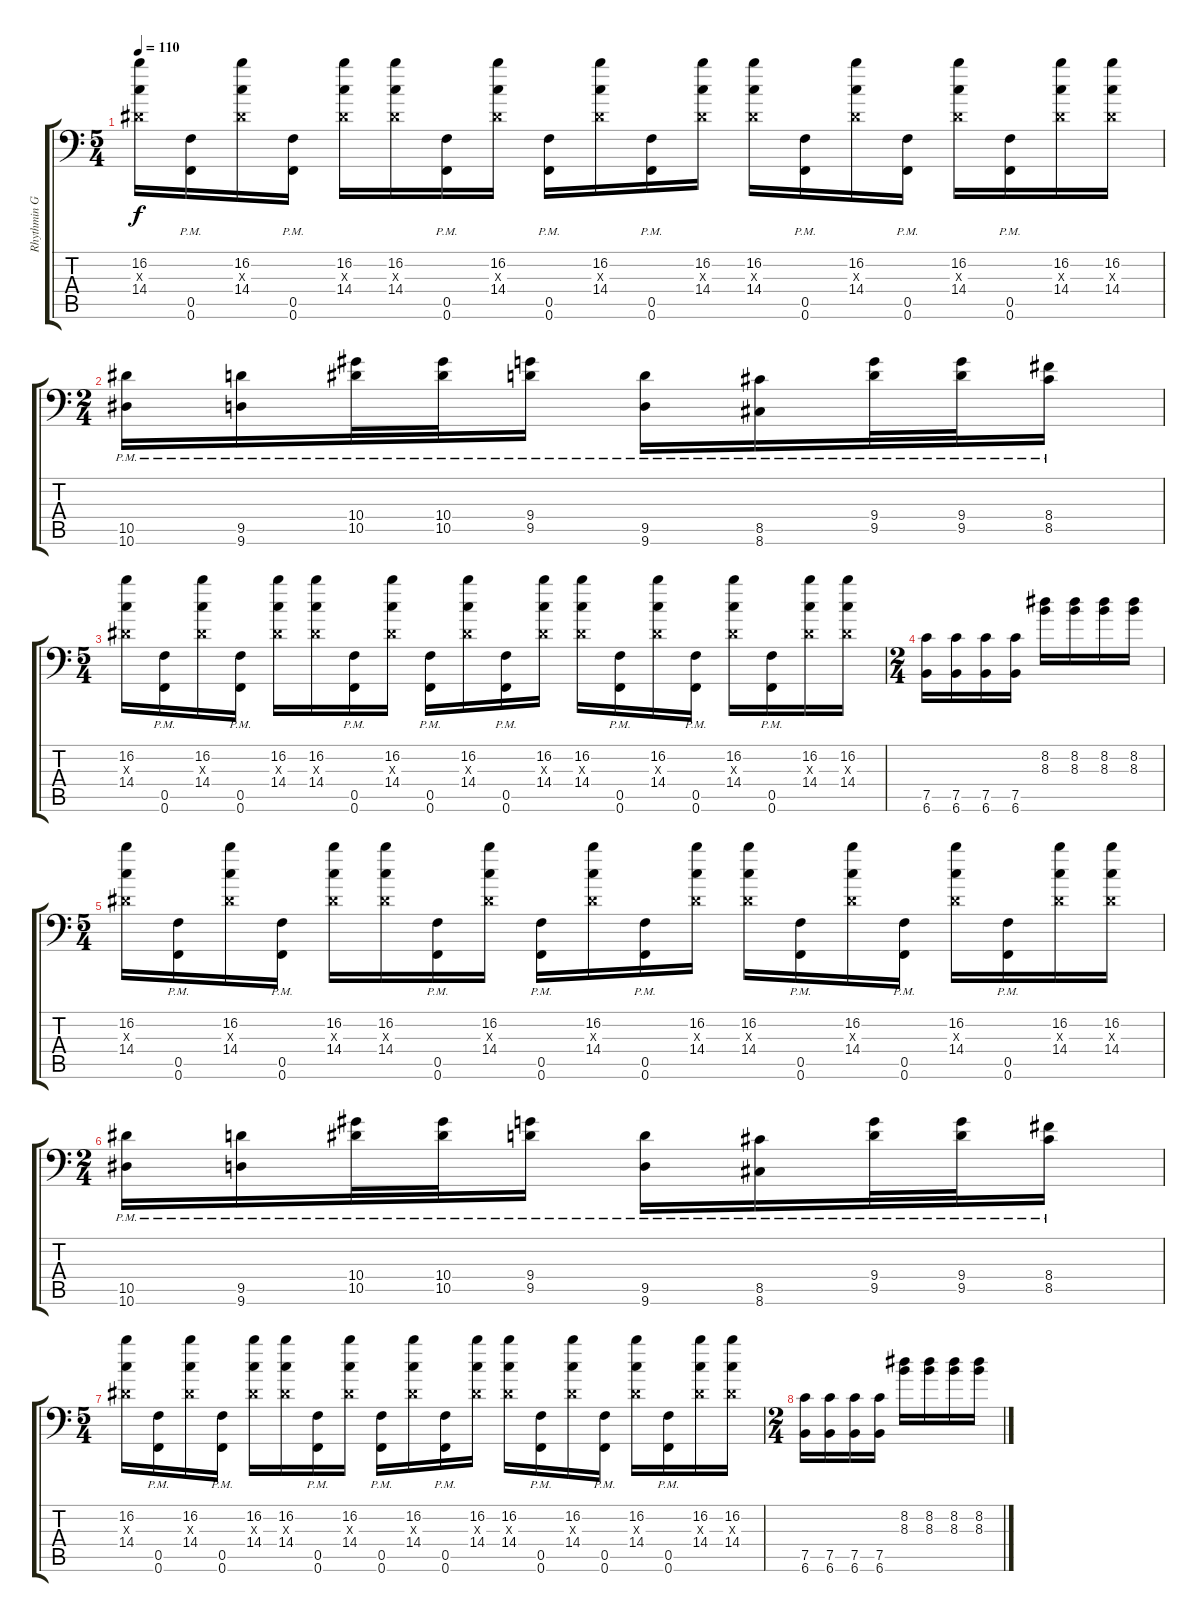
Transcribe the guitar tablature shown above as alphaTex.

\track ("Rhythmin Guitar #2" "Rhythmin G") {instrument distortionguitar}
\staff {score tabs}
\tuning (C4 G3 Eb3 Bb2 F2 F1) {hide}
\ts (5 4)
\tempo 110
\clef f4
\ks c
(16.2 0.3{x} 14.4).16{dy f instrument distortionguitar} (0.5{pm} 0.6{pm}).16 (16.2 0.3{x} 14.4).16 (0.5{pm} 0.6{pm}).16 (16.2 0.3{x} 14.4).16 (16.2 0.3{x} 14.4).16 (0.5{pm} 0.6{pm}).16 (16.2 0.3{x} 14.4).16 (0.5{pm} 0.6{pm}).16 (16.2 0.3{x} 14.4).16 (0.5{pm} 0.6{pm}).16 (16.2 0.3{x} 14.4).16 (16.2 0.3{x} 14.4).16 (0.5{pm} 0.6{pm}).16 (16.2 0.3{x} 14.4).16 (0.5{pm} 0.6{pm}).16 (16.2 0.3{x} 14.4).16 (0.5{pm} 0.6{pm}).16 (16.2 0.3{x} 14.4).16 (16.2 0.3{x} 14.4).16 |
\ts (2 4)
(10.5{pm} 10.6{pm}).16 (9.5{pm} 9.6{pm}).16 (10.4{pm} 10.5{pm}).32 (10.4{pm} 10.5{pm}).32 (9.4{pm} 9.5{pm}).16 (9.5{pm} 9.6{pm}).16 (8.5{pm} 8.6{pm}).16 (9.4{pm} 9.5{pm}).32 (9.4{pm} 9.5{pm}).32 (8.4{pm} 8.5{pm}).16 |
\ts (5 4)
(16.2 0.3{x} 14.4).16 (0.5{pm} 0.6{pm}).16 (16.2 0.3{x} 14.4).16 (0.5{pm} 0.6{pm}).16 (16.2 0.3{x} 14.4).16 (16.2 0.3{x} 14.4).16 (0.5{pm} 0.6{pm}).16 (16.2 0.3{x} 14.4).16 (0.5{pm} 0.6{pm}).16 (16.2 0.3{x} 14.4).16 (0.5{pm} 0.6{pm}).16 (16.2 0.3{x} 14.4).16 (16.2 0.3{x} 14.4).16 (0.5{pm} 0.6{pm}).16 (16.2 0.3{x} 14.4).16 (0.5{pm} 0.6{pm}).16 (16.2 0.3{x} 14.4).16 (0.5{pm} 0.6{pm}).16 (16.2 0.3{x} 14.4).16 (16.2 0.3{x} 14.4).16 |
\ts (2 4)
(7.5 6.6).16 (7.5 6.6).16 (7.5 6.6).16 (7.5 6.6).16 (8.2 8.3).16 (8.2 8.3).16 (8.2 8.3).16 (8.2 8.3).16 |
\ts (5 4)
(16.2 0.3{x} 14.4).16 (0.5{pm} 0.6{pm}).16 (16.2 0.3{x} 14.4).16 (0.5{pm} 0.6{pm}).16 (16.2 0.3{x} 14.4).16 (16.2 0.3{x} 14.4).16 (0.5{pm} 0.6{pm}).16 (16.2 0.3{x} 14.4).16 (0.5{pm} 0.6{pm}).16 (16.2 0.3{x} 14.4).16 (0.5{pm} 0.6{pm}).16 (16.2 0.3{x} 14.4).16 (16.2 0.3{x} 14.4).16 (0.5{pm} 0.6{pm}).16 (16.2 0.3{x} 14.4).16 (0.5{pm} 0.6{pm}).16 (16.2 0.3{x} 14.4).16 (0.5{pm} 0.6{pm}).16 (16.2 0.3{x} 14.4).16 (16.2 0.3{x} 14.4).16 |
\ts (2 4)
(10.5{pm} 10.6{pm}).16 (9.5{pm} 9.6{pm}).16 (10.4{pm} 10.5{pm}).32 (10.4{pm} 10.5{pm}).32 (9.4{pm} 9.5{pm}).16 (9.5{pm} 9.6{pm}).16 (8.5{pm} 8.6{pm}).16 (9.4{pm} 9.5{pm}).32 (9.4{pm} 9.5{pm}).32 (8.4{pm} 8.5{pm}).16 |
\ts (5 4)
(16.2 0.3{x} 14.4).16 (0.5{pm} 0.6{pm}).16 (16.2 0.3{x} 14.4).16 (0.5{pm} 0.6{pm}).16 (16.2 0.3{x} 14.4).16 (16.2 0.3{x} 14.4).16 (0.5{pm} 0.6{pm}).16 (16.2 0.3{x} 14.4).16 (0.5{pm} 0.6{pm}).16 (16.2 0.3{x} 14.4).16 (0.5{pm} 0.6{pm}).16 (16.2 0.3{x} 14.4).16 (16.2 0.3{x} 14.4).16 (0.5{pm} 0.6{pm}).16 (16.2 0.3{x} 14.4).16 (0.5{pm} 0.6{pm}).16 (16.2 0.3{x} 14.4).16 (0.5{pm} 0.6{pm}).16 (16.2 0.3{x} 14.4).16 (16.2 0.3{x} 14.4).16 |
\ts (2 4)
(7.5 6.6).16 (7.5 6.6).16 (7.5 6.6).16 (7.5 6.6).16 (8.2 8.3).16 (8.2 8.3).16 (8.2 8.3).16 (8.2 8.3).16
